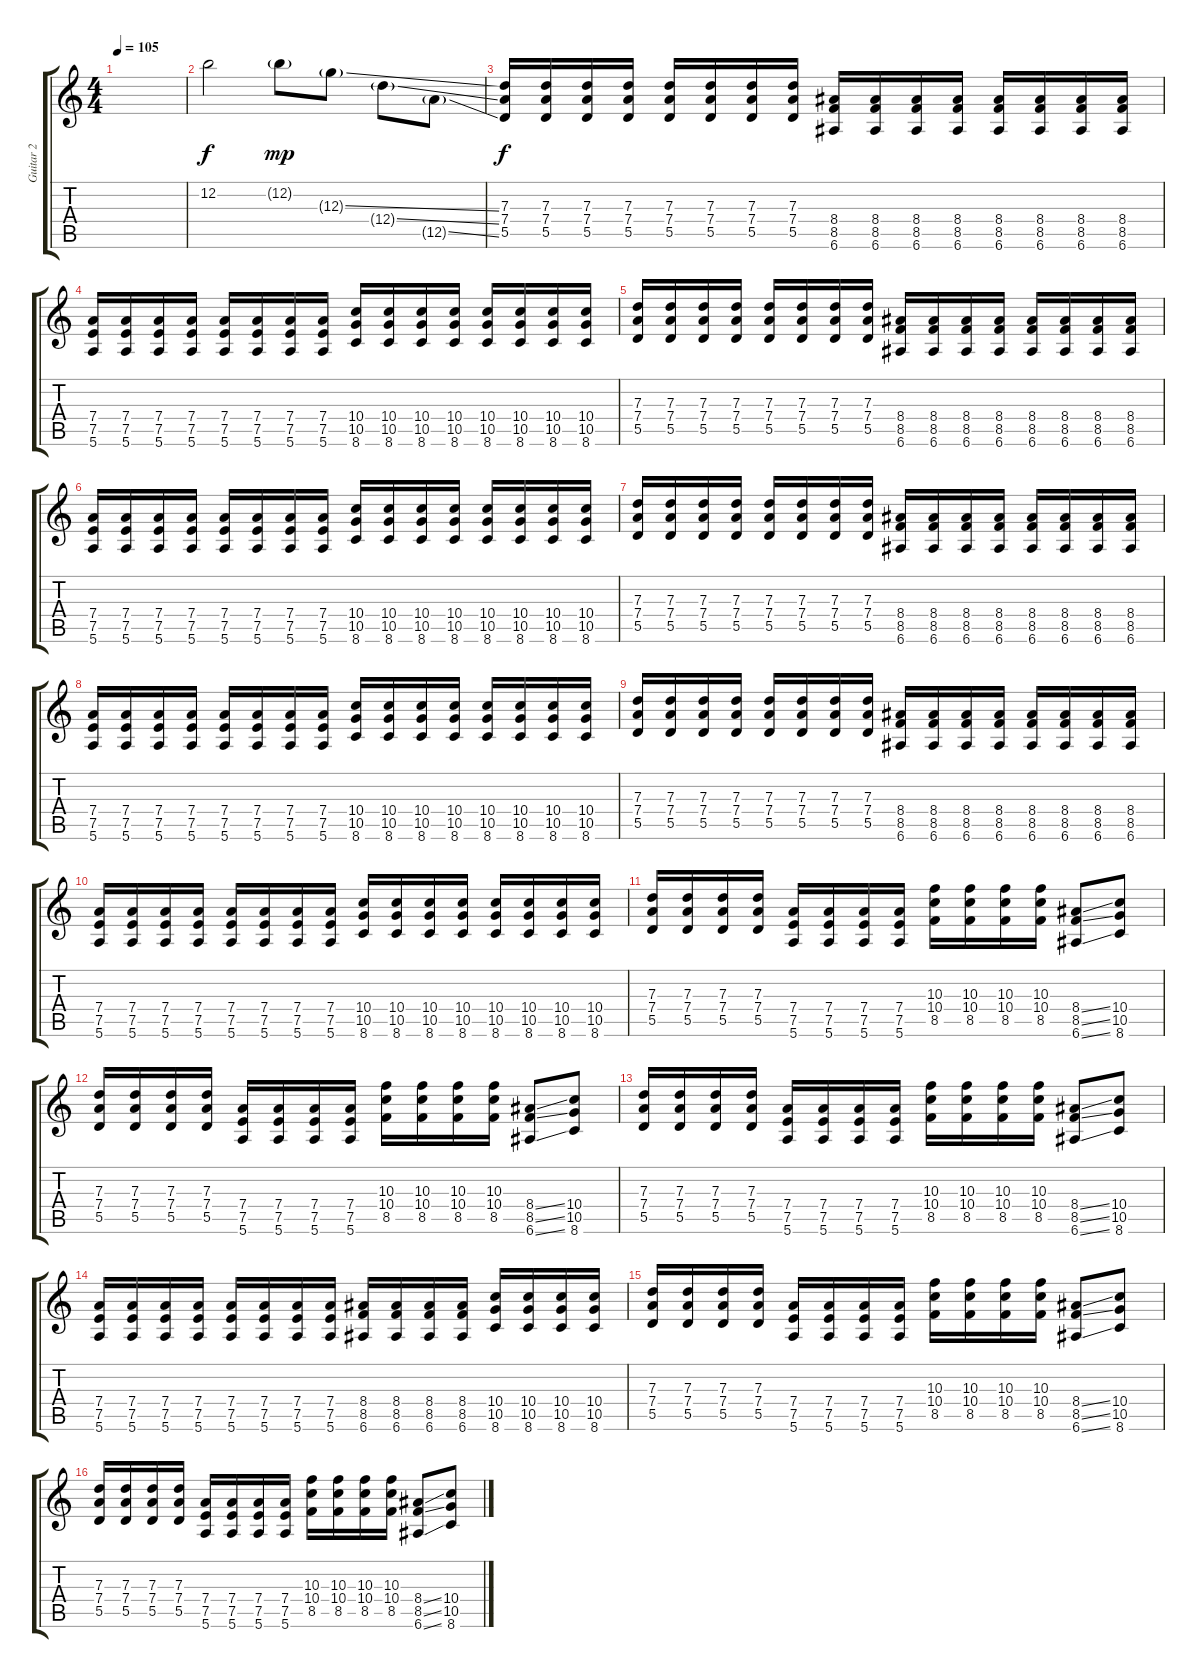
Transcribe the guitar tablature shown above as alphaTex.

\track ("Guitar 2" "Guitar 2") {instrument distortionguitar}
\staff {score tabs}
\tuning (E4 B3 G3 D3 A2 E2) {hide}
\ts (4 4)
\tempo 105
\clef g2
\ks c
|
12.2.2{volume 12} 12.2{g}.8{dy mp} 12.3{ss g}.8 12.4{ss g}.8 12.5{ss g}.8 |
(7.3 7.4 5.5).16{dy f volume 16 instrument distortionguitar} (7.3 7.4 5.5).16 (7.3 7.4 5.5).16 (7.3 7.4 5.5).16 (7.3 7.4 5.5).16 (7.3 7.4 5.5).16 (7.3 7.4 5.5).16 (7.3 7.4 5.5).16 (8.4 8.5 6.6).16 (8.4 8.5 6.6).16 (8.4 8.5 6.6).16 (8.4 8.5 6.6).16 (8.4 8.5 6.6).16 (8.4 8.5 6.6).16 (8.4 8.5 6.6).16 (8.4 8.5 6.6).16 |
(7.4 7.5 5.6).16 (7.4 7.5 5.6).16 (7.4 7.5 5.6).16 (7.4 7.5 5.6).16 (7.4 7.5 5.6).16 (7.4 7.5 5.6).16 (7.4 7.5 5.6).16 (7.4 7.5 5.6).16 (10.4 10.5 8.6).16 (10.4 10.5 8.6).16 (10.4 10.5 8.6).16 (10.4 10.5 8.6).16 (10.4 10.5 8.6).16 (10.4 10.5 8.6).16 (10.4 10.5 8.6).16 (10.4 10.5 8.6).16 |
(7.3 7.4 5.5).16{volume 16 instrument distortionguitar} (7.3 7.4 5.5).16 (7.3 7.4 5.5).16 (7.3 7.4 5.5).16 (7.3 7.4 5.5).16 (7.3 7.4 5.5).16 (7.3 7.4 5.5).16 (7.3 7.4 5.5).16 (8.4 8.5 6.6).16 (8.4 8.5 6.6).16 (8.4 8.5 6.6).16 (8.4 8.5 6.6).16 (8.4 8.5 6.6).16 (8.4 8.5 6.6).16 (8.4 8.5 6.6).16 (8.4 8.5 6.6).16 |
(7.4 7.5 5.6).16 (7.4 7.5 5.6).16 (7.4 7.5 5.6).16 (7.4 7.5 5.6).16 (7.4 7.5 5.6).16 (7.4 7.5 5.6).16 (7.4 7.5 5.6).16 (7.4 7.5 5.6).16 (10.4 10.5 8.6).16 (10.4 10.5 8.6).16 (10.4 10.5 8.6).16 (10.4 10.5 8.6).16 (10.4 10.5 8.6).16 (10.4 10.5 8.6).16 (10.4 10.5 8.6).16 (10.4 10.5 8.6).16 |
(7.3 7.4 5.5).16{volume 16 instrument distortionguitar} (7.3 7.4 5.5).16 (7.3 7.4 5.5).16 (7.3 7.4 5.5).16 (7.3 7.4 5.5).16 (7.3 7.4 5.5).16 (7.3 7.4 5.5).16 (7.3 7.4 5.5).16 (8.4 8.5 6.6).16 (8.4 8.5 6.6).16 (8.4 8.5 6.6).16 (8.4 8.5 6.6).16 (8.4 8.5 6.6).16 (8.4 8.5 6.6).16 (8.4 8.5 6.6).16 (8.4 8.5 6.6).16 |
(7.4 7.5 5.6).16 (7.4 7.5 5.6).16 (7.4 7.5 5.6).16 (7.4 7.5 5.6).16 (7.4 7.5 5.6).16 (7.4 7.5 5.6).16 (7.4 7.5 5.6).16 (7.4 7.5 5.6).16 (10.4 10.5 8.6).16 (10.4 10.5 8.6).16 (10.4 10.5 8.6).16 (10.4 10.5 8.6).16 (10.4 10.5 8.6).16 (10.4 10.5 8.6).16 (10.4 10.5 8.6).16 (10.4 10.5 8.6).16 |
(7.3 7.4 5.5).16{volume 16 instrument distortionguitar} (7.3 7.4 5.5).16 (7.3 7.4 5.5).16 (7.3 7.4 5.5).16 (7.3 7.4 5.5).16 (7.3 7.4 5.5).16 (7.3 7.4 5.5).16 (7.3 7.4 5.5).16 (8.4 8.5 6.6).16 (8.4 8.5 6.6).16 (8.4 8.5 6.6).16 (8.4 8.5 6.6).16 (8.4 8.5 6.6).16 (8.4 8.5 6.6).16 (8.4 8.5 6.6).16 (8.4 8.5 6.6).16 |
(7.4 7.5 5.6).16 (7.4 7.5 5.6).16 (7.4 7.5 5.6).16 (7.4 7.5 5.6).16 (7.4 7.5 5.6).16 (7.4 7.5 5.6).16 (7.4 7.5 5.6).16 (7.4 7.5 5.6).16 (10.4 10.5 8.6).16 (10.4 10.5 8.6).16 (10.4 10.5 8.6).16 (10.4 10.5 8.6).16 (10.4 10.5 8.6).16 (10.4 10.5 8.6).16 (10.4 10.5 8.6).16 (10.4 10.5 8.6).16 |
(7.3 7.4 5.5).16 (7.3 7.4 5.5).16 (7.3 7.4 5.5).16 (7.3 7.4 5.5).16 (7.4 7.5 5.6).16 (7.4 7.5 5.6).16 (7.4 7.5 5.6).16 (7.4 7.5 5.6).16 (10.3 10.4 8.5).16 (10.3 10.4 8.5).16 (10.3 10.4 8.5).16 (10.3 10.4 8.5).16 (8.4{ss} 8.5{ss} 6.6{ss}).8 (10.4 10.5 8.6).8 |
(7.3 7.4 5.5).16 (7.3 7.4 5.5).16 (7.3 7.4 5.5).16 (7.3 7.4 5.5).16 (7.4 7.5 5.6).16 (7.4 7.5 5.6).16 (7.4 7.5 5.6).16 (7.4 7.5 5.6).16 (10.3 10.4 8.5).16 (10.3 10.4 8.5).16 (10.3 10.4 8.5).16 (10.3 10.4 8.5).16 (8.4{ss} 8.5{ss} 6.6{ss}).8 (10.4 10.5 8.6).8 |
(7.3 7.4 5.5).16 (7.3 7.4 5.5).16 (7.3 7.4 5.5).16 (7.3 7.4 5.5).16 (7.4 7.5 5.6).16 (7.4 7.5 5.6).16 (7.4 7.5 5.6).16 (7.4 7.5 5.6).16 (10.3 10.4 8.5).16 (10.3 10.4 8.5).16 (10.3 10.4 8.5).16 (10.3 10.4 8.5).16 (8.4{ss} 8.5{ss} 6.6{ss}).8 (10.4 10.5 8.6).8 |
(7.4 7.5 5.6).16 (7.4 7.5 5.6).16 (7.4 7.5 5.6).16 (7.4 7.5 5.6).16 (7.4 7.5 5.6).16 (7.4 7.5 5.6).16 (7.4 7.5 5.6).16 (7.4 7.5 5.6).16 (8.4 8.5 6.6).16 (8.4 8.5 6.6).16 (8.4 8.5 6.6).16 (8.4 8.5 6.6).16 (10.4 10.5 8.6).16 (10.4 10.5 8.6).16 (10.4 10.5 8.6).16 (10.4 10.5 8.6).16 |
(7.3 7.4 5.5).16 (7.3 7.4 5.5).16 (7.3 7.4 5.5).16 (7.3 7.4 5.5).16 (7.4 7.5 5.6).16 (7.4 7.5 5.6).16 (7.4 7.5 5.6).16 (7.4 7.5 5.6).16 (10.3 10.4 8.5).16 (10.3 10.4 8.5).16 (10.3 10.4 8.5).16 (10.3 10.4 8.5).16 (8.4{ss} 8.5{ss} 6.6{ss}).8 (10.4 10.5 8.6).8 |
(7.3 7.4 5.5).16 (7.3 7.4 5.5).16 (7.3 7.4 5.5).16 (7.3 7.4 5.5).16 (7.4 7.5 5.6).16 (7.4 7.5 5.6).16 (7.4 7.5 5.6).16 (7.4 7.5 5.6).16 (10.3 10.4 8.5).16 (10.3 10.4 8.5).16 (10.3 10.4 8.5).16 (10.3 10.4 8.5).16 (8.4{ss} 8.5{ss} 6.6{ss}).8 (10.4 10.5 8.6).8
